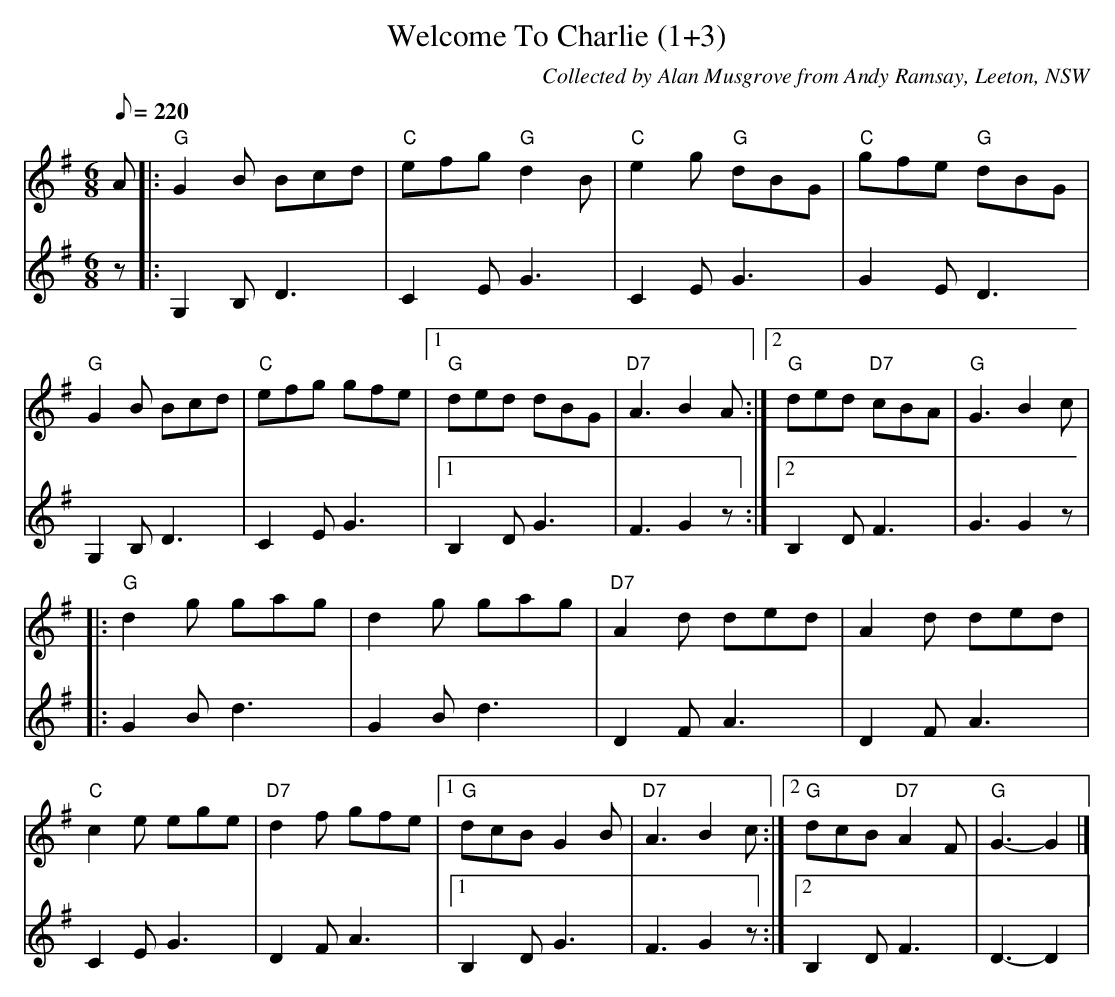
X:1
T:Welcome To Charlie (1+3)
M:6/8
L:1/8
Q:220
C:Collected by Alan Musgrove from Andy Ramsay, Leeton, NSW
K:G
V:1
A|:"G"G2B Bcd|"C"efg "G"d2B|"C"e2g "G"dBG|"C"gfe "G"dBG|
"G"G2B Bcd|"C"efg gfe|1"G"ded dBG|"D7"A3B2A:|2"G"ded "D7"cBA|"G"G3B2c|
|:"G"d2g gag|d2g gag|"D7"A2d ded|A2d ded|
"C"c2e ege|"D7"d2f gfe|1"G"dcBG2B|"D7"A3B2c:|2"G"dcB "D7"A2F|"G"G3-G2|]
V:3
z|:G,2B,D3|C2E G3|C2E G3|G2E D3|
G,2B,D3|C2E G3|1B,2DG3|F3G2z:|2B,2DF3|G3G2z|
|:G2Bd3|G2Bd3|D2FA3|D2FA3|
C2E G3|D2FA3|1B,2DG3|F3G2z:|2B,2DF3|D3-D2|
